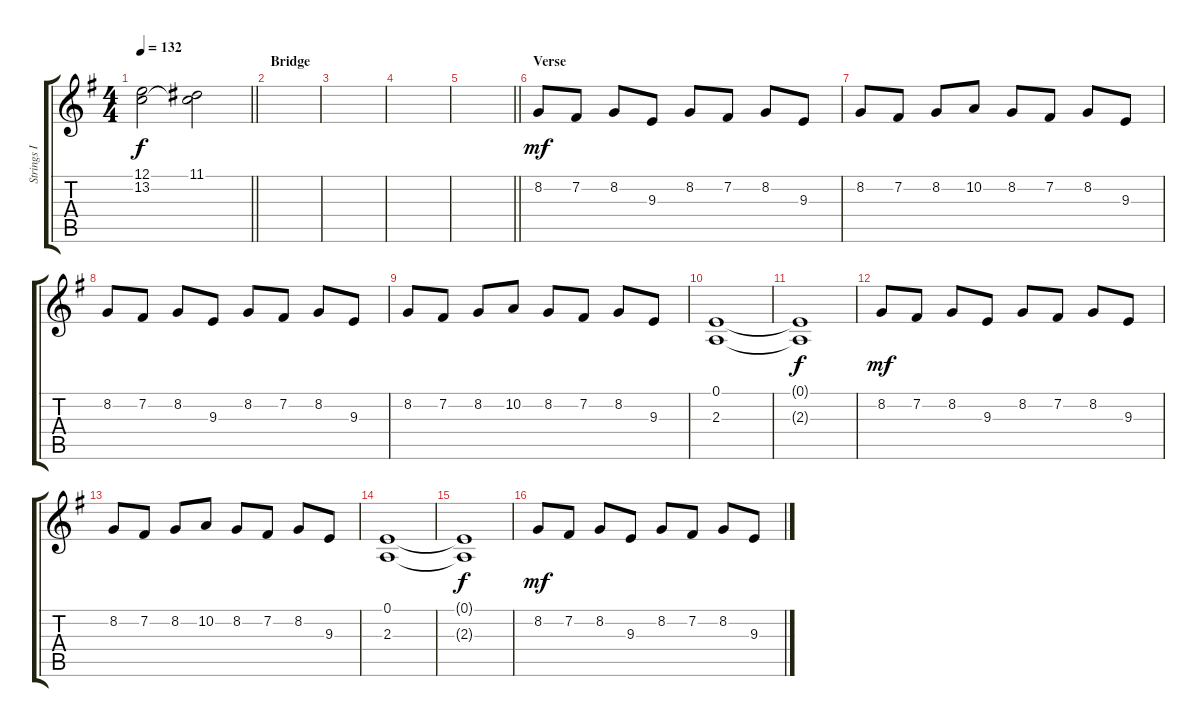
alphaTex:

\track ("Strings I - Coen Janssen" "Strings I ") {instrument stringensemble1}
\staff {score tabs}
\tuning (E4 B3 G3 D3 A2 E2) {hide}
\ts (4 4)
\tempo 132
\clef g2
\barLineRight lightlight
\ks g
(12.1 13.2{t}).2{dy f} (11.1 13.2{t}).2 |
\section ("" "Bridge")
|
|
|
\barLineRight lightlight
|
\section ("" "Verse")
8.2.8{dy mf balance 11 instrument stringensemble1} 7.2.8 8.2.8 9.3.8 8.2.8 7.2.8 8.2.8 9.3.8 |
8.2.8 7.2.8 8.2.8 10.2.8 8.2.8 7.2.8 8.2.8 9.3.8 |
8.2.8 7.2.8 8.2.8 9.3.8 8.2.8 7.2.8 8.2.8 9.3.8 |
8.2.8 7.2.8 8.2.8 10.2.8 8.2.8 7.2.8 8.2.8 9.3.8 |
(0.1 2.3).1 |
(0.1{t} 2.3{t}).1{dy f} |
8.2.8{dy mf} 7.2.8 8.2.8 9.3.8 8.2.8 7.2.8 8.2.8 9.3.8 |
8.2.8 7.2.8 8.2.8 10.2.8 8.2.8 7.2.8 8.2.8 9.3.8 |
(0.1 2.3).1 |
(0.1{t} 2.3{t}).1{dy f} |
8.2.8{dy mf} 7.2.8 8.2.8 9.3.8 8.2.8 7.2.8 8.2.8 9.3.8
